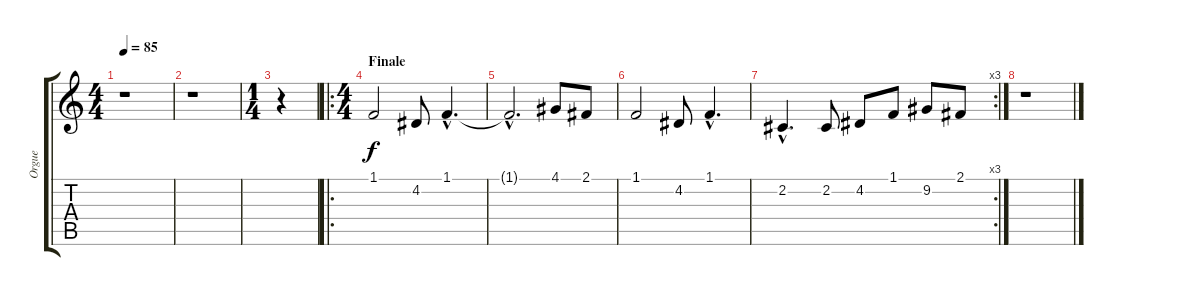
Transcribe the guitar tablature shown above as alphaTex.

\track ("Orgue" "Orgue") {instrument tangoaccordion}
\staff {score tabs}
\tuning (E4 B3 G3 D3 A2 E2) {hide}
\ts (4 4)
\tempo 85
\clef g2
\ks c
r.1{dy f} |
r.1 |
\ts (1 4)
r.4 |
\ro
\ts (4 4)
\section ("" "Finale")
1.1.2 4.2.8 1.1{hac}.4{d} |
1.1{hac t}.2{d} 4.1.8 2.1.8 |
1.1.2 4.2.8 1.1{hac}.4{d} |
\rc 3
2.2{hac}.4{d} 2.2.8 4.2.8 1.1.8 9.2.8 2.1.8 |
r.1
